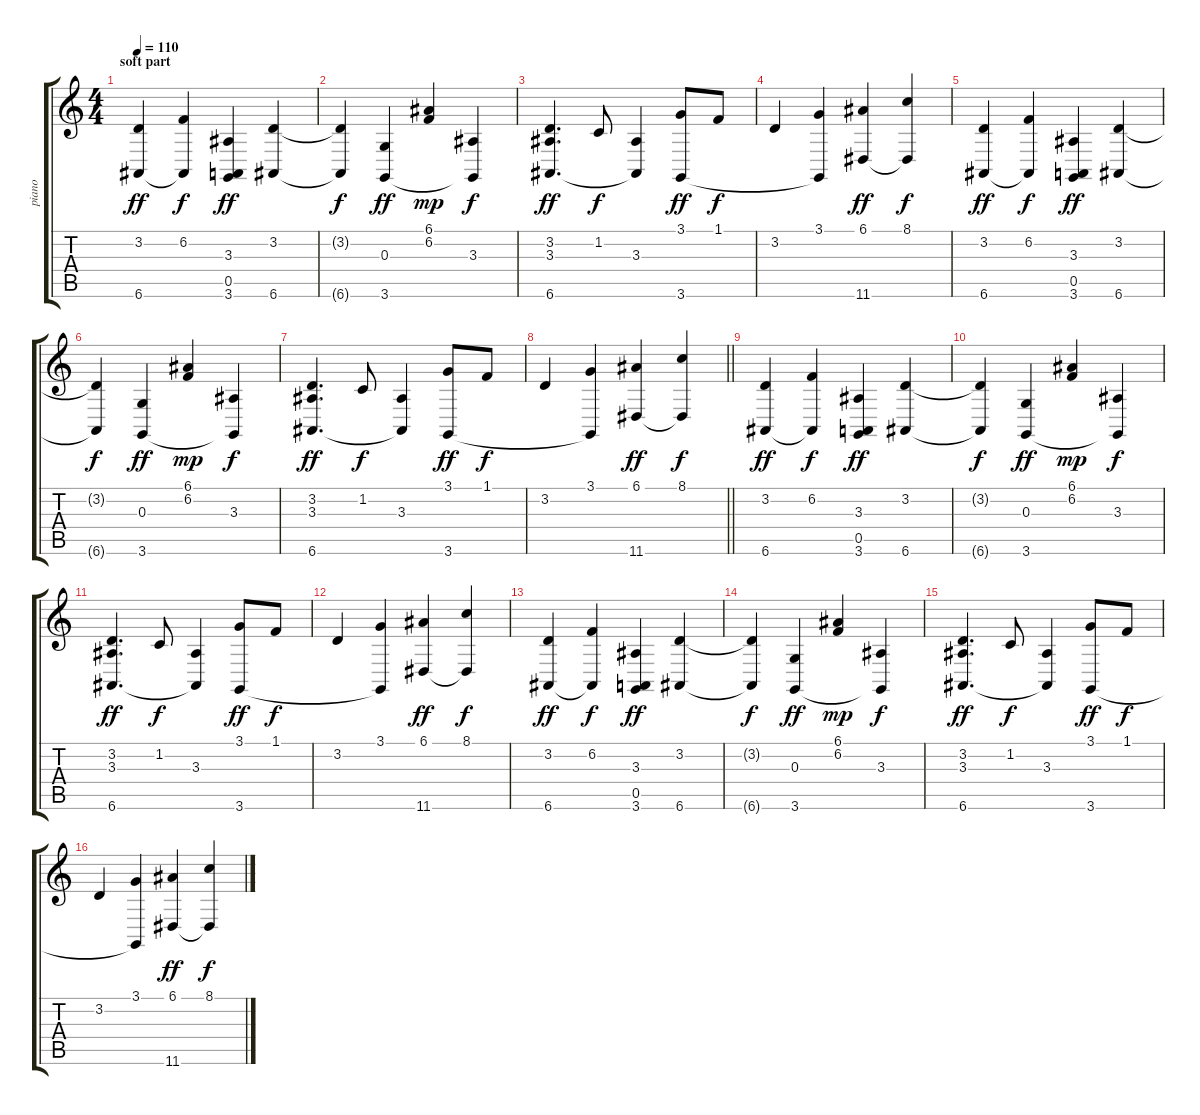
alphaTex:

\track ("piano" "piano") {instrument acousticgrandpiano}
\staff {score tabs}
\tuning (E4 B3 G3 D3 A2 E2) {hide}
\ts (4 4)
\section ("" "soft part")
\tempo 110
\clef g2
\ks c
(3.2 6.6).4{dy ff} (6.2 6.6{t}).4{dy f} (3.3 0.5 3.6).4{dy ff} (3.2 6.6).4 |
(3.2{t} 6.6{t}).4{dy f} (0.3 3.6).4{dy ff} (6.1 6.2).4{dy mp} (3.3 3.6{t}).4{dy f} |
(3.2 3.3 6.6).4{d dy ff} 1.2.8{dy f} (3.3 6.6{t}).4 (3.1 3.6).8{dy ff} 1.1.8{dy f} |
3.2.4 (3.1 3.6{t}).4 (6.1 11.6).4{dy ff} (8.1 11.6{t}).4{dy f} |
(3.2 6.6).4{dy ff} (6.2 6.6{t}).4{dy f} (3.3 0.5 3.6).4{dy ff} (3.2 6.6).4 |
(3.2{t} 6.6{t}).4{dy f} (0.3 3.6).4{dy ff} (6.1 6.2).4{dy mp} (3.3 3.6{t}).4{dy f} |
(3.2 3.3 6.6).4{d dy ff} 1.2.8{dy f} (3.3 6.6{t}).4 (3.1 3.6).8{dy ff} 1.1.8{dy f} |
\barLineRight lightlight
3.2.4 (3.1 3.6{t}).4 (6.1 11.6).4{dy ff} (8.1 11.6{t}).4{dy f} |
\section ("" "")
(3.2 6.6).4{dy ff} (6.2 6.6{t}).4{dy f} (3.3 0.5 3.6).4{dy ff} (3.2 6.6).4 |
(3.2{t} 6.6{t}).4{dy f} (0.3 3.6).4{dy ff} (6.1 6.2).4{dy mp} (3.3 3.6{t}).4{dy f} |
(3.2 3.3 6.6).4{d dy ff} 1.2.8{dy f} (3.3 6.6{t}).4 (3.1 3.6).8{dy ff} 1.1.8{dy f} |
3.2.4 (3.1 3.6{t}).4 (6.1 11.6).4{dy ff} (8.1 11.6{t}).4{dy f} |
(3.2 6.6).4{dy ff} (6.2 6.6{t}).4{dy f} (3.3 0.5 3.6).4{dy ff} (3.2 6.6).4 |
(3.2{t} 6.6{t}).4{dy f} (0.3 3.6).4{dy ff} (6.1 6.2).4{dy mp} (3.3 3.6{t}).4{dy f} |
(3.2 3.3 6.6).4{d dy ff} 1.2.8{dy f} (3.3 6.6{t}).4 (3.1 3.6).8{dy ff} 1.1.8{dy f} |
3.2.4 (3.1 3.6{t}).4 (6.1 11.6).4{dy ff} (8.1 11.6{t}).4{dy f}
